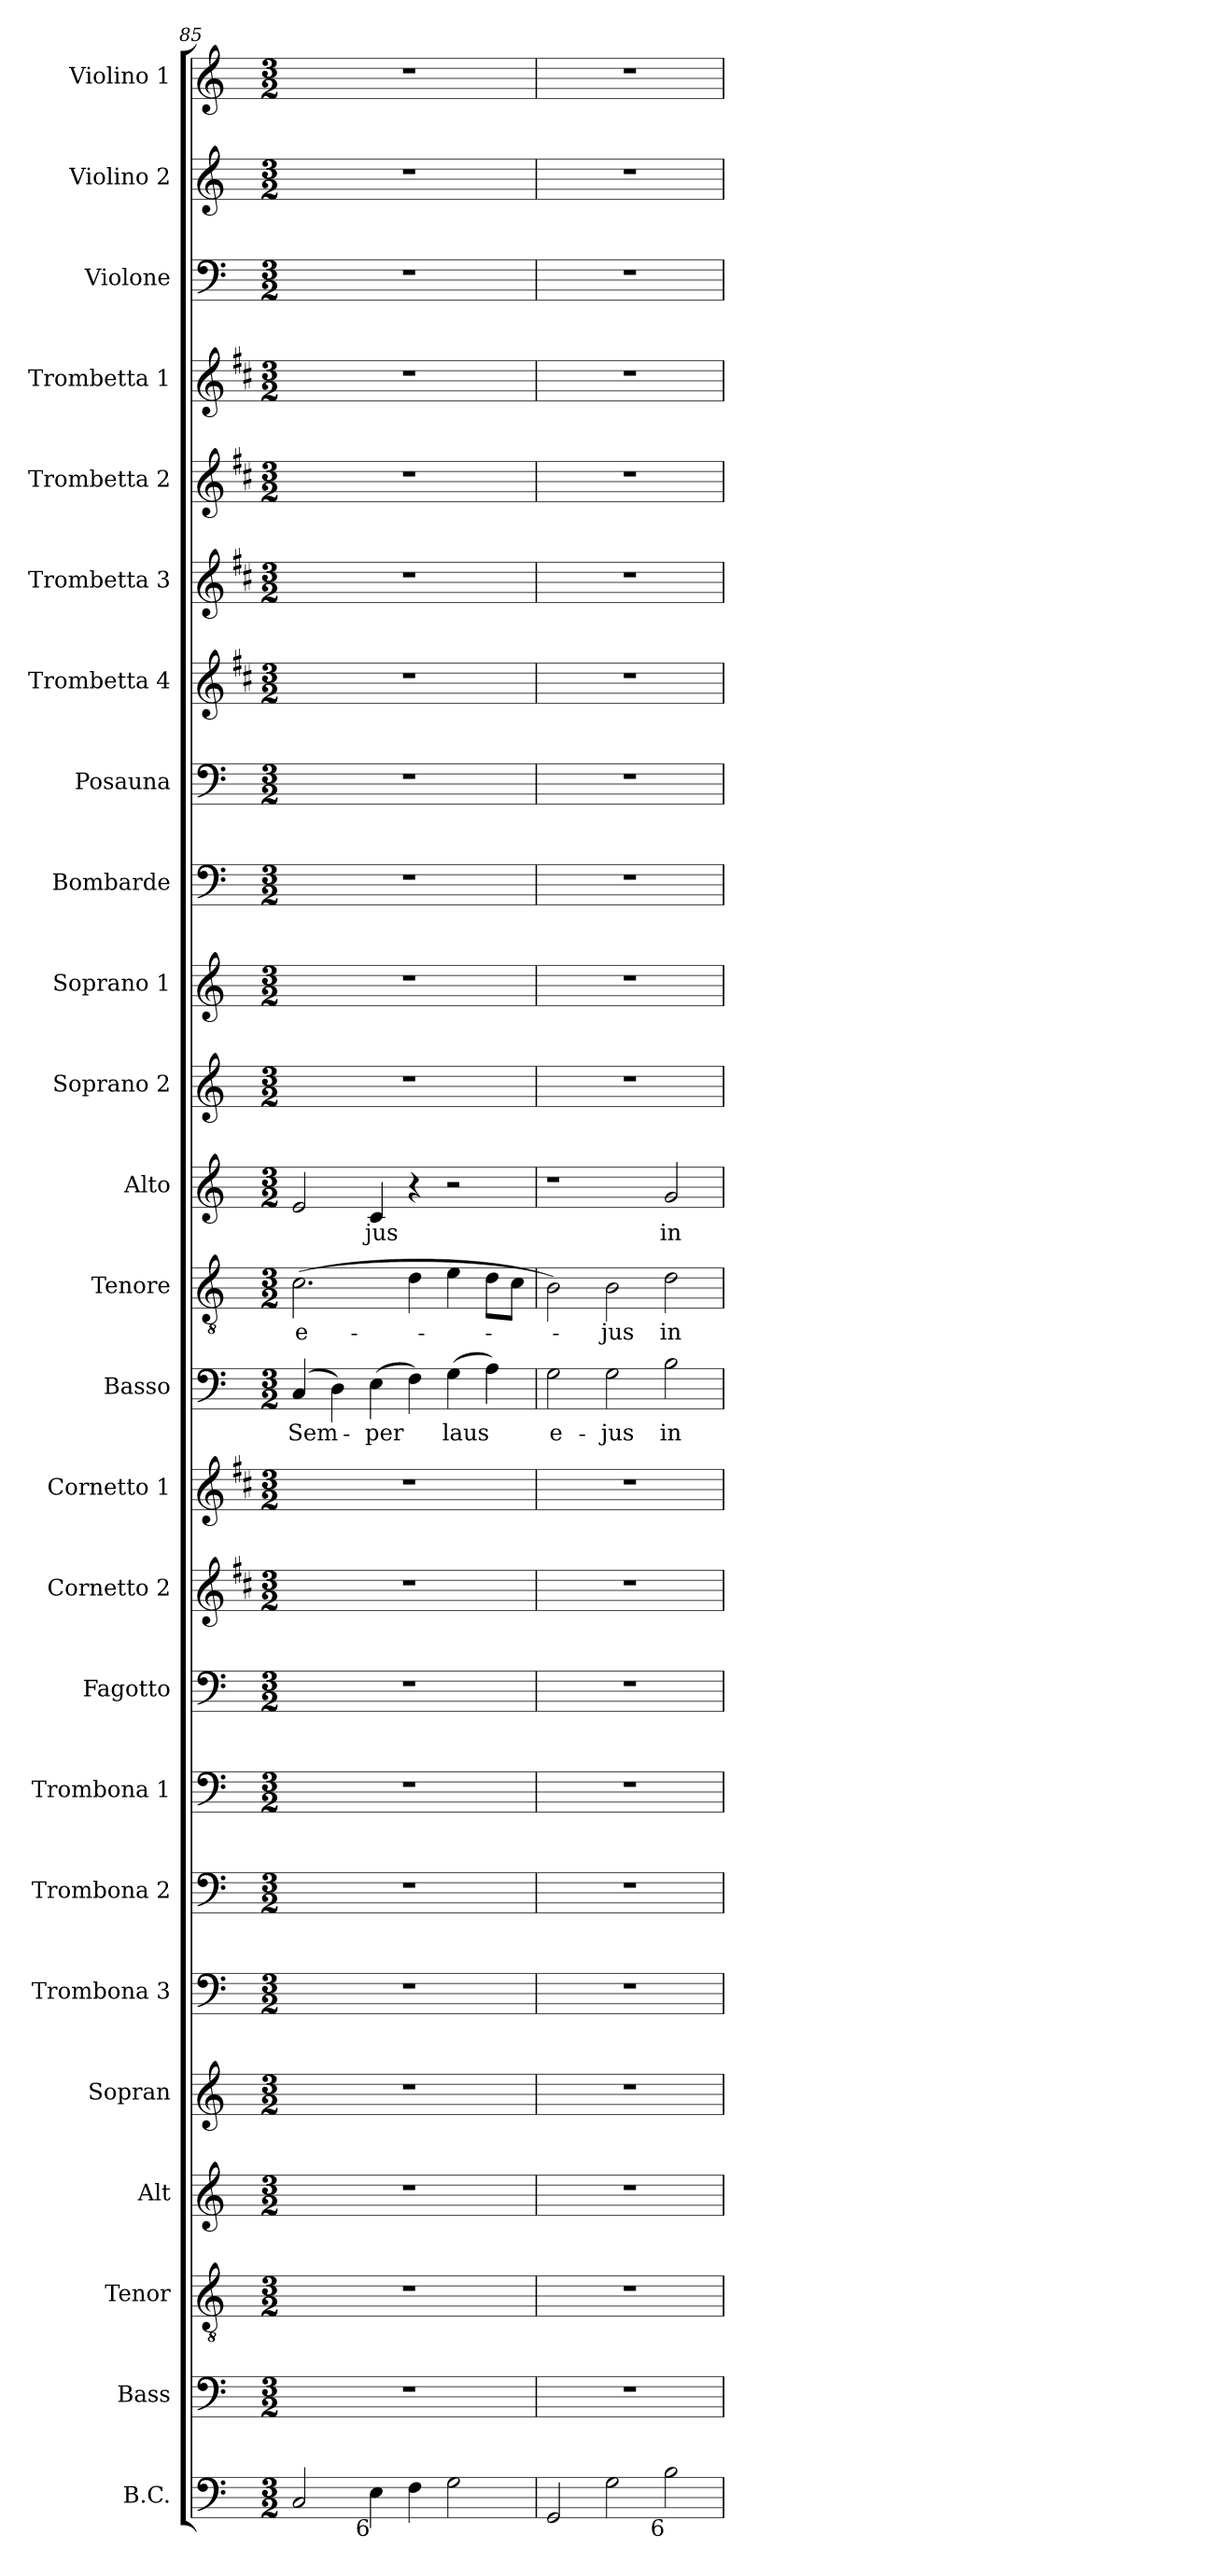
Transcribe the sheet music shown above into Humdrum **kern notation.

**kern	**kern	**kern	**kern	**kern	**kern	**kern	**kern	**kern	**kern	**kern	**kern	**text	**kern	**text	**kern	**text	**kern	**kern	**kern	**kern	**kern	**kern	**kern	**kern	**kern	**kern	**kern
*part25	*part24	*part23	*part22	*part21	*part20	*part19	*part18	*part17	*part16	*part15	*part14	*part14	*part13	*part13	*part12	*part12	*part11	*part10	*part9	*part8	*part7	*part6	*part5	*part4	*part3	*part2	*part1
*staff25	*staff24	*staff23	*staff22	*staff21	*staff20	*staff19	*staff18	*staff17	*staff16	*staff15	*staff14	*staff14	*staff13	*staff13	*staff12	*staff12	*staff11	*staff10	*staff9	*staff8	*staff7	*staff6	*staff5	*staff4	*staff3	*staff2	*staff1
*I"B.C.	*I"Bass	*I"Tenor	*I"Alt	*I"Sopran	*I"Trombona 3	*I"Trombona 2	*I"Trombona 1	*I"Fagotto	*I"Cornetto 2	*I"Cornetto 1	*I"Basso	*	*I"Tenore	*	*I"Alto	*	*I"Soprano 2	*I"Soprano 1	*I"Bombarde	*I"Posauna	*I"Trombetta 4	*I"Trombetta 3	*I"Trombetta 2	*I"Trombetta 1	*I"Violone	*I"Violino 2	*I"Violino 1
*I'B.C.	*I'B.	*I'T.	*I'A.	*I'S.	*I'Tbn. 2	*I'Tbn. 2	*I'Tbn. 1	*I'Fag.	*I'Cor. 2	*I'Cor. 1	*I'B.	*	*I'T.	*	*I'A.	*	*I'S.	*I'S.	*	*	*	*	*	*	*	*I'Vl. 2	*I'Vl. 1
*clefF4	*clefF4	*clefGv2	*clefG2	*clefG2	*clefF4	*clefF4	*clefF4	*clefF4	*clefG2	*clefG2	*clefF4	*	*clefGv2	*	*clefG2	*	*clefG2	*clefG2	*clefF4	*clefF4	*clefG2	*clefG2	*clefG2	*clefG2	*clefF4	*clefG2	*clefG2
*	*	*ITrd7c12	*	*	*	*	*	*	*ITrd1c2	*ITrd1c2	*	*	*ITrd7c12	*	*	*	*	*	*	*	*ITrd1c2	*ITrd1c2	*ITrd1c2	*ITrd1c2	*	*	*
*k[]	*k[]	*k[]	*k[]	*k[]	*k[]	*k[]	*k[]	*k[]	*k[]	*k[]	*k[]	*	*k[]	*	*k[]	*	*k[]	*k[]	*k[]	*k[]	*k[]	*k[]	*k[]	*k[]	*k[]	*k[]	*k[]
*C:	*C:	*C:	*C:	*C:	*C:	*C:	*C:	*C:	*C:	*C:	*C:	*	*C:	*	*C:	*	*C:	*C:	*C:	*C:	*C:	*C:	*C:	*C:	*C:	*C:	*C:
*M3/2	*M3/2	*M3/2	*M3/2	*M3/2	*M3/2	*M3/2	*M3/2	*M3/2	*M3/2	*M3/2	*M3/2	*	*M3/2	*	*M3/2	*	*M3/2	*M3/2	*M3/2	*M3/2	*M3/2	*M3/2	*M3/2	*M3/2	*M3/2	*M3/2	*M3/2
=85	=85	=85	=85	=85	=85	=85	=85	=85	=85	=85	=85	=85	=85	=85	=85	=85	=85	=85	=85	=85	=85	=85	=85	=85	=85	=85	=85
!	!LO:N:vis=1	!LO:N:vis=1	!LO:N:vis=1	!LO:N:vis=1	!LO:N:vis=1	!LO:N:vis=1	!LO:N:vis=1	!LO:N:vis=1	!LO:N:vis=1	!LO:N:vis=1	!	!	!	!	!	!	!	!	!	!	!	!	!	!	!	!	!
!	!	!	!	!	!	!	!	!	!	!	!	!LO:LY:b:color=#000000	!	!	!	!	!	!	!	!	!	!	!	!	!	!	!
!	!	!	!	!	!	!	!	!	!	!	!	!	!	!LO:LY:b:color=#000000	!	!	!LO:N:vis=1	!LO:N:vis=1	!LO:N:vis=1	!LO:N:vis=1	!LO:N:vis=1	!LO:N:vis=1	!LO:N:vis=1	!LO:N:vis=1	!LO:N:vis=1	!LO:N:vis=1	!LO:N:vis=1
2Ci/	1.r	1.r	1.r	1.r	1.r	1.r	1.r	1.r	1.r	1.r	(4Ci/	Sem-	(2.Ci\	e-	2ei/	.	1.r	1.r	1.r	1.r	1.r	1.r	1.r	1.r	1.r	1.r	1.r
.	.	.	.	.	.	.	.	.	.	.	4Di\)	.	.	.	.	.	.	.	.	.	.	.	.	.	.	.	.
!	!	!	!	!	!	!	!	!	!	!	!	!LO:LY:b:color=#000000	!	!	!	!	!	!	!	!	!	!	!	!	!	!	!
!LO:TX:b:rj:t=6	!	!	!	!	!	!	!	!	!	!	!	!	!	!	!	!	!	!	!	!	!	!	!	!	!	!	!
!	!	!	!	!	!	!	!	!	!	!	!	!	!	!	!	!LO:LY:b:color=#000000	!	!	!	!	!	!	!	!	!	!	!
4Ei\	.	.	.	.	.	.	.	.	.	.	(4Ei\	-per	.	.	4ci/	-jus	.	.	.	.	.	.	.	.	.	.	.
4Fi\	.	.	.	.	.	.	.	.	.	.	4Fi\)	.	4Di\	.	4r	.	.	.	.	.	.	.	.	.	.	.	.
!	!	!	!	!	!	!	!	!	!	!	!	!LO:LY:b:color=#000000	!	!	!	!	!	!	!	!	!	!	!	!	!	!	!
2Gi\	.	.	.	.	.	.	.	.	.	.	(4Gi\	laus	4Ei\	.	2r	.	.	.	.	.	.	.	.	.	.	.	.
.	.	.	.	.	.	.	.	.	.	.	4Ai\)	.	8Di\L	.	.	.	.	.	.	.	.	.	.	.	.	.	.
.	.	.	.	.	.	.	.	.	.	.	.	.	8Ci\J	.	.	.	.	.	.	.	.	.	.	.	.	.	.
=86	=86	=86	=86	=86	=86	=86	=86	=86	=86	=86	=86	=86	=86	=86	=86	=86	=86	=86	=86	=86	=86	=86	=86	=86	=86	=86	=86
!	!LO:N:vis=1	!LO:N:vis=1	!LO:N:vis=1	!LO:N:vis=1	!LO:N:vis=1	!LO:N:vis=1	!LO:N:vis=1	!LO:N:vis=1	!LO:N:vis=1	!LO:N:vis=1	!	!	!	!	!	!	!	!	!	!	!	!	!	!	!	!	!
!	!	!	!	!	!	!	!	!	!	!	!	!LO:LY:b:color=#000000	!	!	!	!	!LO:N:vis=1	!LO:N:vis=1	!LO:N:vis=1	!LO:N:vis=1	!LO:N:vis=1	!LO:N:vis=1	!LO:N:vis=1	!LO:N:vis=1	!LO:N:vis=1	!LO:N:vis=1	!LO:N:vis=1
2GGi/	1.r	1.r	1.r	1.r	1.r	1.r	1.r	1.r	1.r	1.r	2Gi\	e-	2BBi\)	.	1r	.	1.r	1.r	1.r	1.r	1.r	1.r	1.r	1.r	1.r	1.r	1.r
!	!	!	!	!	!	!	!	!	!	!	!	!LO:LY:b:color=#000000	!	!	!	!	!	!	!	!	!	!	!	!	!	!	!
!	!	!	!	!	!	!	!	!	!	!	!	!	!	!LO:LY:b:color=#000000	!	!	!	!	!	!	!	!	!	!	!	!	!
2Gi\	.	.	.	.	.	.	.	.	.	.	2Gi\	-jus	2BBi\	-jus	.	.	.	.	.	.	.	.	.	.	.	.	.
!	!	!	!	!	!	!	!	!	!	!	!	!LO:LY:b:color=#000000	!	!	!	!	!	!	!	!	!	!	!	!	!	!	!
!	!	!	!	!	!	!	!	!	!	!	!	!	!	!LO:LY:b:color=#000000	!	!	!	!	!	!	!	!	!	!	!	!	!
!LO:TX:b:rj:t=6	!	!	!	!	!	!	!	!	!	!	!	!	!	!	!	!	!	!	!	!	!	!	!	!	!	!	!
!	!	!	!	!	!	!	!	!	!	!	!	!	!	!	!	!LO:LY:b:color=#000000	!	!	!	!	!	!	!	!	!	!	!
2Bi\	.	.	.	.	.	.	.	.	.	.	2Bi\	in	2Di\	in	2gi/	in	.	.	.	.	.	.	.	.	.	.	.
=	=	=	=	=	=	=	=	=	=	=	=	=	=	=	=	=	=	=	=	=	=	=	=	=	=	=	=
*-	*-	*-	*-	*-	*-	*-	*-	*-	*-	*-	*-	*-	*-	*-	*-	*-	*-	*-	*-	*-	*-	*-	*-	*-	*-	*-	*-
